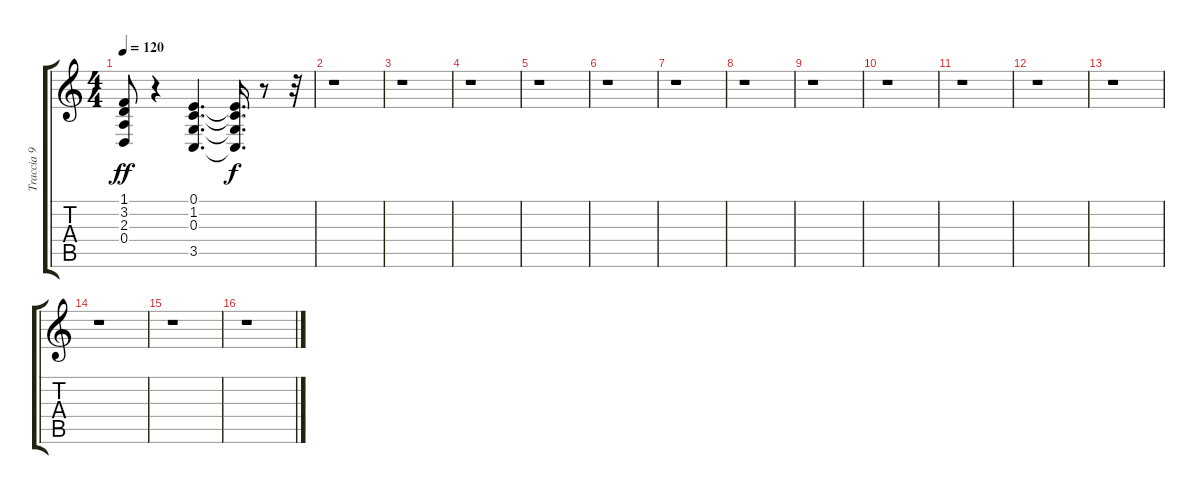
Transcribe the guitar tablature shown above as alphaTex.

\track ("Traccia 9" "Traccia 9") {instrument pad3polysynth}
\staff {score tabs}
\tuning (E4 B3 G3 D3 A2 E2) {hide}
\ts (4 4)
\tempo 120
\clef g2
\ks c
(1.1 3.2 2.3 0.4).8{dy ff} r.4 (0.1 1.2 0.3 3.5).4{d} (0.1{t} 1.2{t} 0.3{t} 3.5{t}).16{d dy f} r.8 r.32 |
r.1 |
r.1 |
r.1 |
r.1 |
r.1 |
r.1 |
r.1 |
r.1 |
r.1 |
r.1 |
r.1 |
r.1 |
r.1 |
r.1 |
r.1
